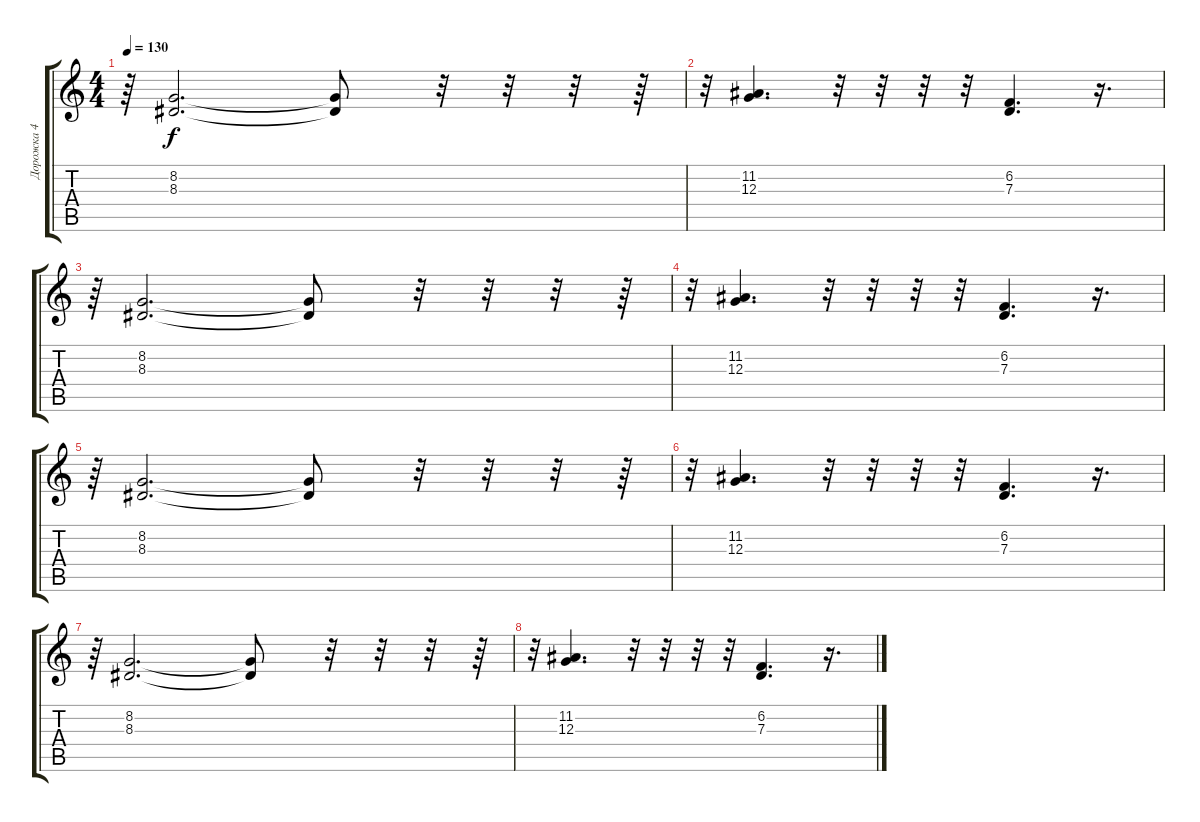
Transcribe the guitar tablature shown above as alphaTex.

\track ("Дорожка 4" "Дорожка 4") {instrument trombone}
\staff {score tabs}
\tuning (E4 B3 G3 D3 A2 E2) {hide}
\ts (4 4)
\tempo 130
\clef g2
\ks c
r.64{dy f} (8.2 8.3).2{d instrument trombone} (8.2{t} 8.3{t}).8 r.32 r.32 r.32 r.64 |
r.32 (11.2 12.3).4{d} r.32 r.32 r.32 r.32 (6.2 7.3).4{d} r.16{d} |
r.64 (8.2 8.3).2{d} (8.2{t} 8.3{t}).8 r.32 r.32 r.32 r.64 |
r.32 (11.2 12.3).4{d} r.32 r.32 r.32 r.32 (6.2 7.3).4{d} r.16{d} |
r.64 (8.2 8.3).2{d} (8.2{t} 8.3{t}).8 r.32 r.32 r.32 r.64 |
r.32 (11.2 12.3).4{d} r.32 r.32 r.32 r.32 (6.2 7.3).4{d} r.16{d} |
r.64 (8.2 8.3).2{d} (8.2{t} 8.3{t}).8 r.32 r.32 r.32 r.64 |
r.32 (11.2 12.3).4{d} r.32 r.32 r.32 r.32 (6.2 7.3).4{d} r.16{d}
